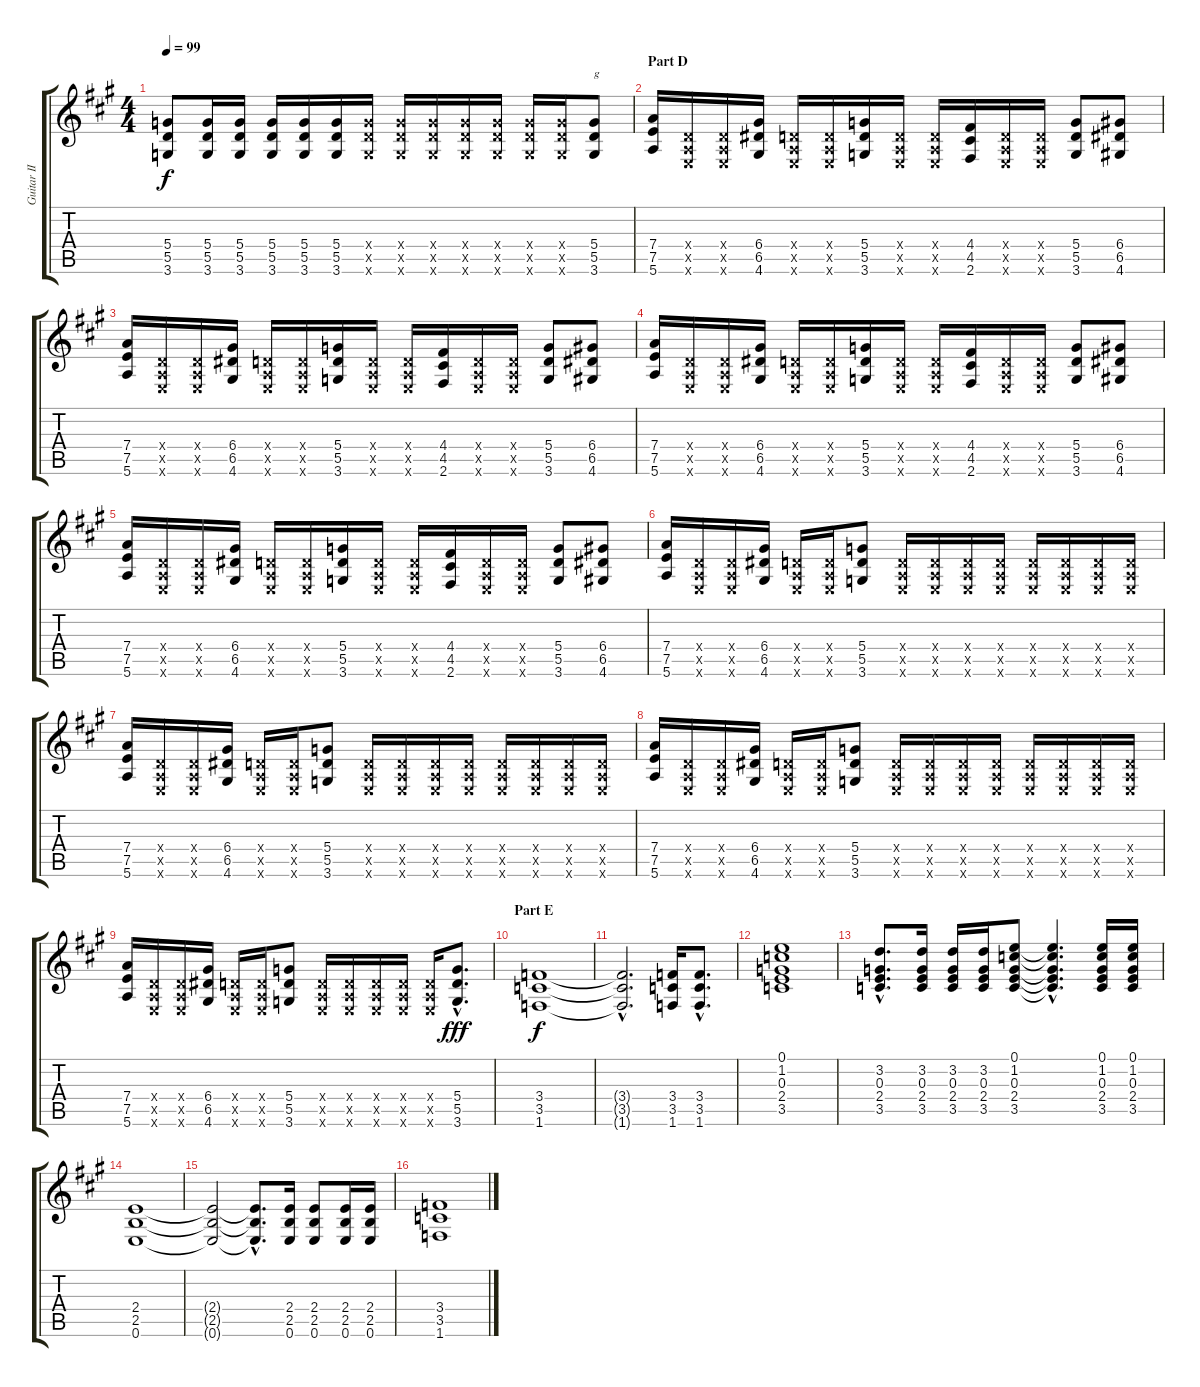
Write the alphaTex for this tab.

\track ("Guitar II" "Guitar II") {instrument distortionguitar}
\staff {score tabs}
\tuning (E4 B3 G3 D3 A2 E2) {hide}
\ts (4 4)
\tempo 99
\clef g2
\ks a
(5.4 5.5 3.6).8{dy f} (5.4 5.5 3.6).16 (5.4 5.5 3.6).16 (5.4 5.5 3.6).16 (5.4 5.5 3.6).16 (5.4 5.5 3.6).16 (5.4{x} 5.5{x} 3.6{x}).16 (5.4{x} 5.5{x} 3.6{x}).16 (5.4{x} 5.5{x} 3.6{x}).16 (5.4{x} 5.5{x} 3.6{x}).16 (5.4{x} 5.5{x} 3.6{x}).16 (5.4{x} 5.5{x} 3.6{x}).16 (5.4{x} 5.5{x} 3.6{x}).16 (5.4 5.5 3.6).8{txt "g"} |
\section ("" "Part D")
(7.4 7.5 5.6).16 (0.4{x} 0.5{x} 0.6{x}).16 (0.4{x} 0.5{x} 0.6{x}).16 (6.4 6.5 4.6).16 (0.4{x} 0.5{x} 0.6{x}).16 (0.4{x} 0.5{x} 0.6{x}).16 (5.4 5.5 3.6).16 (0.4{x} 0.5{x} 0.6{x}).16 (0.4{x} 0.5{x} 0.6{x}).16 (4.4 4.5 2.6).16 (0.4{x} 0.5{x} 0.6{x}).16 (0.4{x} 0.5{x} 0.6{x}).16 (5.4 5.5 3.6).8 (6.4 6.5 4.6).8 |
(7.4 7.5 5.6).16 (0.4{x} 0.5{x} 0.6{x}).16 (0.4{x} 0.5{x} 0.6{x}).16 (6.4 6.5 4.6).16 (0.4{x} 0.5{x} 0.6{x}).16 (0.4{x} 0.5{x} 0.6{x}).16 (5.4 5.5 3.6).16 (0.4{x} 0.5{x} 0.6{x}).16 (0.4{x} 0.5{x} 0.6{x}).16 (4.4 4.5 2.6).16 (0.4{x} 0.5{x} 0.6{x}).16 (0.4{x} 0.5{x} 0.6{x}).16 (5.4 5.5 3.6).8 (6.4 6.5 4.6).8 |
(7.4 7.5 5.6).16 (0.4{x} 0.5{x} 0.6{x}).16 (0.4{x} 0.5{x} 0.6{x}).16 (6.4 6.5 4.6).16 (0.4{x} 0.5{x} 0.6{x}).16 (0.4{x} 0.5{x} 0.6{x}).16 (5.4 5.5 3.6).16 (0.4{x} 0.5{x} 0.6{x}).16 (0.4{x} 0.5{x} 0.6{x}).16 (4.4 4.5 2.6).16 (0.4{x} 0.5{x} 0.6{x}).16 (0.4{x} 0.5{x} 0.6{x}).16 (5.4 5.5 3.6).8 (6.4 6.5 4.6).8 |
(7.4 7.5 5.6).16 (0.4{x} 0.5{x} 0.6{x}).16 (0.4{x} 0.5{x} 0.6{x}).16 (6.4 6.5 4.6).16 (0.4{x} 0.5{x} 0.6{x}).16 (0.4{x} 0.5{x} 0.6{x}).16 (5.4 5.5 3.6).16 (0.4{x} 0.5{x} 0.6{x}).16 (0.4{x} 0.5{x} 0.6{x}).16 (4.4 4.5 2.6).16 (0.4{x} 0.5{x} 0.6{x}).16 (0.4{x} 0.5{x} 0.6{x}).16 (5.4 5.5 3.6).8 (6.4 6.5 4.6).8 |
(7.4 7.5 5.6).16 (0.4{x} 0.5{x} 0.6{x}).16 (0.4{x} 0.5{x} 0.6{x}).16 (6.4 6.5 4.6).16 (0.4{x} 0.5{x} 0.6{x}).16 (0.4{x} 0.5{x} 0.6{x}).16 (5.4 5.5 3.6).8 (0.4{x} 0.5{x} 0.6{x}).16 (0.4{x} 0.5{x} 0.6{x}).16 (0.4{x} 0.5{x} 0.6{x}).16 (0.4{x} 0.5{x} 0.6{x}).16 (0.4{x} 0.5{x} 0.6{x}).16 (0.4{x} 0.5{x} 0.6{x}).16 (0.4{x} 0.5{x} 0.6{x}).16 (0.4{x} 0.5{x} 0.6{x}).16 |
(7.4 7.5 5.6).16 (0.4{x} 0.5{x} 0.6{x}).16 (0.4{x} 0.5{x} 0.6{x}).16 (6.4 6.5 4.6).16 (0.4{x} 0.5{x} 0.6{x}).16 (0.4{x} 0.5{x} 0.6{x}).16 (5.4 5.5 3.6).8 (0.4{x} 0.5{x} 0.6{x}).16 (0.4{x} 0.5{x} 0.6{x}).16 (0.4{x} 0.5{x} 0.6{x}).16 (0.4{x} 0.5{x} 0.6{x}).16 (0.4{x} 0.5{x} 0.6{x}).16 (0.4{x} 0.5{x} 0.6{x}).16 (0.4{x} 0.5{x} 0.6{x}).16 (0.4{x} 0.5{x} 0.6{x}).16 |
(7.4 7.5 5.6).16 (0.4{x} 0.5{x} 0.6{x}).16 (0.4{x} 0.5{x} 0.6{x}).16 (6.4 6.5 4.6).16 (0.4{x} 0.5{x} 0.6{x}).16 (0.4{x} 0.5{x} 0.6{x}).16 (5.4 5.5 3.6).8 (0.4{x} 0.5{x} 0.6{x}).16 (0.4{x} 0.5{x} 0.6{x}).16 (0.4{x} 0.5{x} 0.6{x}).16 (0.4{x} 0.5{x} 0.6{x}).16 (0.4{x} 0.5{x} 0.6{x}).16 (0.4{x} 0.5{x} 0.6{x}).16 (0.4{x} 0.5{x} 0.6{x}).16 (0.4{x} 0.5{x} 0.6{x}).16 |
(7.4 7.5 5.6).16 (0.4{x} 0.5{x} 0.6{x}).16 (0.4{x} 0.5{x} 0.6{x}).16 (6.4 6.5 4.6).16 (0.4{x} 0.5{x} 0.6{x}).16 (0.4{x} 0.5{x} 0.6{x}).16 (5.4 5.5 3.6).8 (0.4{x} 0.5{x} 0.6{x}).16 (0.4{x} 0.5{x} 0.6{x}).16 (0.4{x} 0.5{x} 0.6{x}).16 (0.4{x} 0.5{x} 0.6{x}).16 (0.4{x} 0.5{x} 0.6{x}).16 (5.4{hac} 5.5{hac} 3.6{hac}).8{d dy fff} |
\section ("" "Part E")
(3.4 3.5 1.6).1{dy f} |
(3.4{hac t} 3.5{hac t} 1.6{hac t}).2{d} (3.4 3.5 1.6).16 (3.4{hac} 3.5{hac} 1.6{hac}).8{d} |
(0.1 1.2 0.3 2.4 3.5).1 |
(3.2{hac} 0.3{hac} 2.4{hac} 3.5{hac}).8{d} (3.2 0.3 2.4 3.5).16 (3.2 0.3 2.4 3.5).16 (3.2 0.3 2.4 3.5).16 (0.1 1.2 0.3 2.4 3.5).8 (0.1{hac t} 1.2{hac t} 0.3{hac t} 2.4{hac t} 3.5{hac t}).4{d} (0.1 1.2 0.3 2.4 3.5).16 (0.1 1.2 0.3 2.4 3.5).16 |
(2.4 2.5 0.6).1 |
(2.4{t} 2.5{t} 0.6{t}).2 (2.4{hac t} 2.5{hac t} 0.6{hac t}).8{d} (2.4 2.5 0.6).16 (2.4 2.5 0.6).8 (2.4 2.5 0.6).16 (2.4 2.5 0.6).16 |
(3.4 3.5 1.6).1
